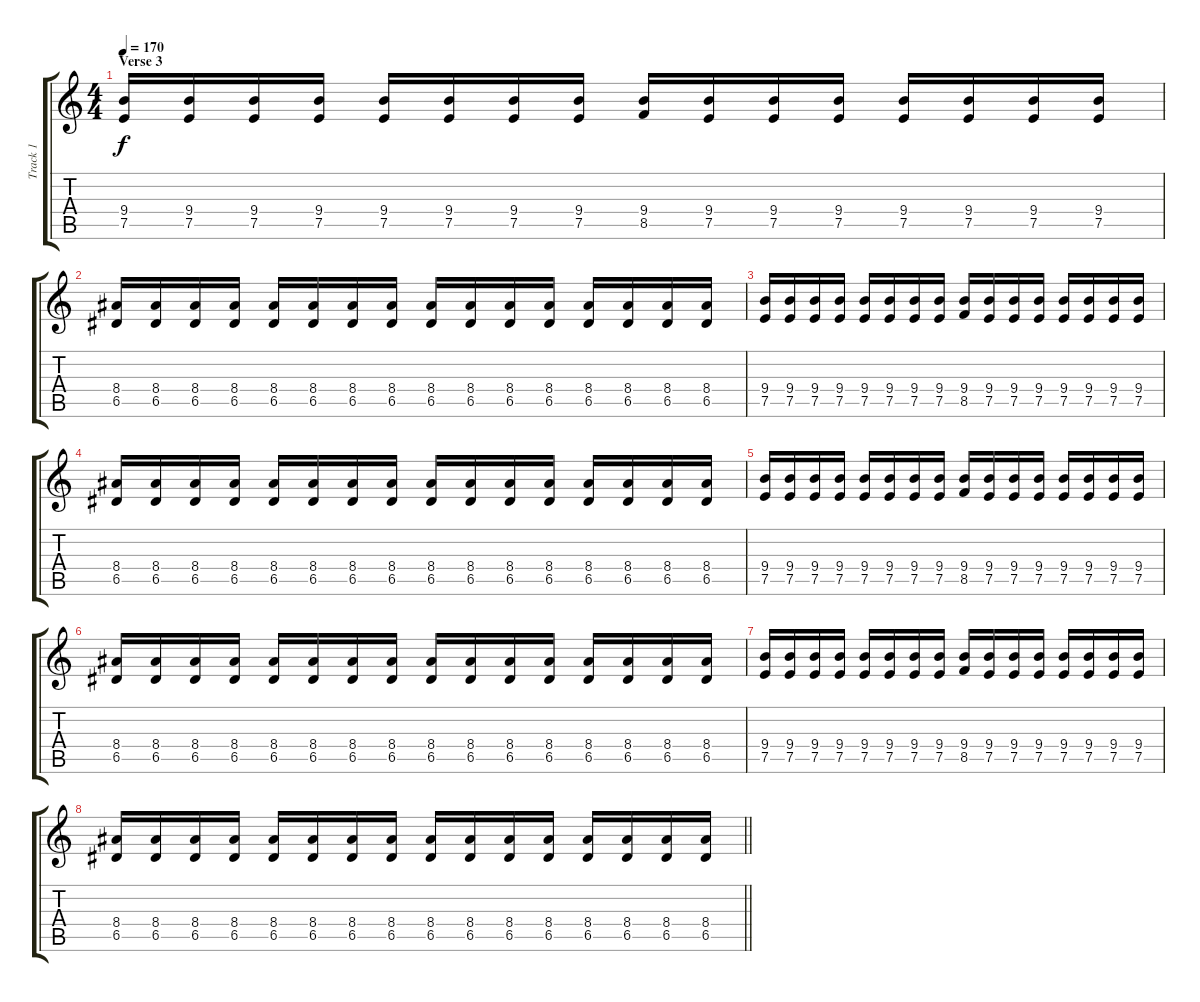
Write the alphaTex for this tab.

\track ("Track 1" "Track 1") {instrument distortionguitar}
\staff {score tabs}
\tuning (E4 B3 G3 D3 A2 E2) {hide}
\ts (4 4)
\section ("" "Verse 3")
\tempo 170
\clef g2
\ks c
(9.4 7.5).16{dy f} (9.4 7.5).16 (9.4 7.5).16 (9.4 7.5).16 (9.4 7.5).16 (9.4 7.5).16 (9.4 7.5).16 (9.4 7.5).16 (9.4 8.5).16 (9.4 7.5).16 (9.4 7.5).16 (9.4 7.5).16 (9.4 7.5).16 (9.4 7.5).16 (9.4 7.5).16 (9.4 7.5).16 |
(8.4 6.5).16 (8.4 6.5).16 (8.4 6.5).16 (8.4 6.5).16 (8.4 6.5).16 (8.4 6.5).16 (8.4 6.5).16 (8.4 6.5).16 (8.4 6.5).16 (8.4 6.5).16 (8.4 6.5).16 (8.4 6.5).16 (8.4 6.5).16 (8.4 6.5).16 (8.4 6.5).16 (8.4 6.5).16 |
(9.4 7.5).16 (9.4 7.5).16 (9.4 7.5).16 (9.4 7.5).16 (9.4 7.5).16 (9.4 7.5).16 (9.4 7.5).16 (9.4 7.5).16 (9.4 8.5).16 (9.4 7.5).16 (9.4 7.5).16 (9.4 7.5).16 (9.4 7.5).16 (9.4 7.5).16 (9.4 7.5).16 (9.4 7.5).16 |
(8.4 6.5).16 (8.4 6.5).16 (8.4 6.5).16 (8.4 6.5).16 (8.4 6.5).16 (8.4 6.5).16 (8.4 6.5).16 (8.4 6.5).16 (8.4 6.5).16 (8.4 6.5).16 (8.4 6.5).16 (8.4 6.5).16 (8.4 6.5).16 (8.4 6.5).16 (8.4 6.5).16 (8.4 6.5).16 |
(9.4 7.5).16 (9.4 7.5).16 (9.4 7.5).16 (9.4 7.5).16 (9.4 7.5).16 (9.4 7.5).16 (9.4 7.5).16 (9.4 7.5).16 (9.4 8.5).16 (9.4 7.5).16 (9.4 7.5).16 (9.4 7.5).16 (9.4 7.5).16 (9.4 7.5).16 (9.4 7.5).16 (9.4 7.5).16 |
(8.4 6.5).16 (8.4 6.5).16 (8.4 6.5).16 (8.4 6.5).16 (8.4 6.5).16 (8.4 6.5).16 (8.4 6.5).16 (8.4 6.5).16 (8.4 6.5).16 (8.4 6.5).16 (8.4 6.5).16 (8.4 6.5).16 (8.4 6.5).16 (8.4 6.5).16 (8.4 6.5).16 (8.4 6.5).16 |
(9.4 7.5).16 (9.4 7.5).16 (9.4 7.5).16 (9.4 7.5).16 (9.4 7.5).16 (9.4 7.5).16 (9.4 7.5).16 (9.4 7.5).16 (9.4 8.5).16 (9.4 7.5).16 (9.4 7.5).16 (9.4 7.5).16 (9.4 7.5).16 (9.4 7.5).16 (9.4 7.5).16 (9.4 7.5).16 |
\barLineRight lightlight
(8.4 6.5).16 (8.4 6.5).16 (8.4 6.5).16 (8.4 6.5).16 (8.4 6.5).16 (8.4 6.5).16 (8.4 6.5).16 (8.4 6.5).16 (8.4 6.5).16 (8.4 6.5).16 (8.4 6.5).16 (8.4 6.5).16 (8.4 6.5).16 (8.4 6.5).16 (8.4 6.5).16 (8.4 6.5).16
